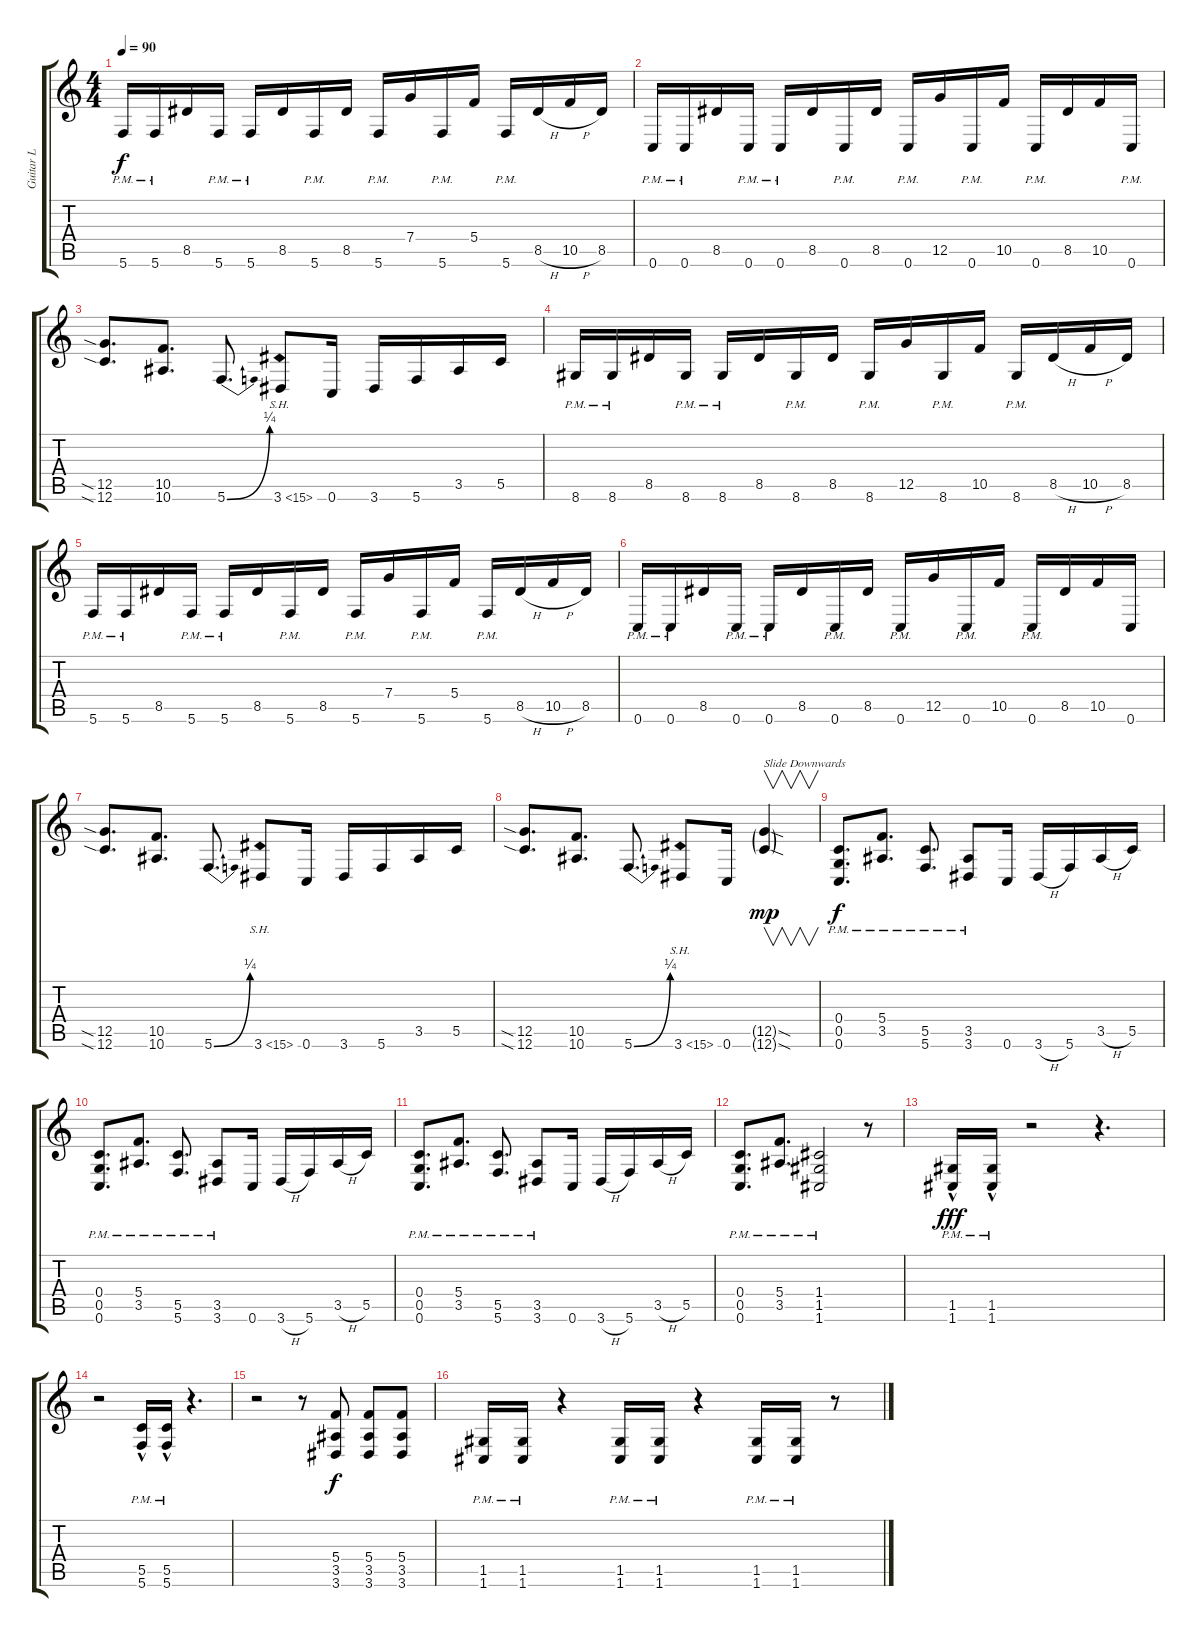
\track ("Guitar L" "Guitar L") {instrument electricguitarclean}
\staff {score tabs}
\tuning (D4 A3 F3 C3 G2 C2) {hide}
\ts (4 4)
\tempo 90
\clef g2
\ks c
5.6{pm}.16{dy f} 5.6{pm}.16 8.5.16 5.6{pm}.16 5.6{pm}.16 8.5.16 5.6{pm}.16 8.5.16 5.6{pm}.16 7.4.16 5.6{pm}.16 5.4.16 5.6{pm}.16 8.5{h}.16 10.5{h}.16 8.5.16 |
0.6{pm}.16 0.6{pm}.16 8.5.16 0.6{pm}.16 0.6{pm}.16 8.5.16 0.6{pm}.16 8.5.16 0.6{pm}.16 12.5.16 0.6{pm}.16 10.5.16 0.6{pm}.16 8.5.16 10.5.16 0.6{pm}.16 |
(12.5{sia} 12.6{sia}).8{d} (10.5 10.6).8{d} 5.6{be (bend 0 0 60 1)}.8{d} 3.6{sh 12}.8 0.6.16 3.6.16 5.6.16 3.5.16 5.5.16 |
8.6{pm}.16 8.6{pm}.16 8.5.16 8.6{pm}.16 8.6{pm}.16 8.5.16 8.6{pm}.16 8.5.16 8.6{pm}.16 12.5.16 8.6{pm}.16 10.5.16 8.6{pm}.16 8.5{h}.16 10.5{h}.16 8.5.16 |
5.6{pm}.16 5.6{pm}.16 8.5.16 5.6{pm}.16 5.6{pm}.16 8.5.16 5.6{pm}.16 8.5.16 5.6{pm}.16 7.4.16 5.6{pm}.16 5.4.16 5.6{pm}.16 8.5{h}.16 10.5{h}.16 8.5.16 |
0.6{pm}.16 0.6{pm}.16 8.5.16 0.6{pm}.16 0.6{pm}.16 8.5.16 0.6{pm}.16 8.5.16 0.6{pm}.16 12.5.16 0.6{pm}.16 10.5.16 0.6{pm}.16 8.5.16 10.5.16 0.6.16 |
(12.5{sia} 12.6{sia}).8{d} (10.5 10.6).8{d} 5.6{be (bend 0 0 60 1)}.8{d} 3.6{sh 12}.8 0.6.16 3.6.16 5.6.16 3.5.16 5.5.16 |
(12.5{sia} 12.6{sia}).8{d} (10.5 10.6).8{d} 5.6{be (bend 0 0 60 1)}.8{d} 3.6{sh 12}.8 0.6.16 (12.5{sod g} 12.6{sod g}).4{v txt "Slide Downwards" dy mp} |
(0.4{pm} 0.5 0.6).8{d dy f} (5.4{pm} 3.5).8{d} (5.5{pm} 5.6).8{d} (3.5{pm} 3.6).8 0.6.16 3.6{h}.16 5.6.16 3.5{h}.16 5.5.16 |
(0.4{pm} 0.5 0.6).8{d} (5.4{pm} 3.5).8{d} (5.5{pm} 5.6).8{d} (3.5{pm} 3.6).8 0.6.16 3.6{h}.16 5.6.16 3.5{h}.16 5.5.16 |
(0.4{pm} 0.5 0.6).8{d} (5.4{pm} 3.5).8{d} (5.5{pm} 5.6).8{d} (3.5{pm} 3.6).8 0.6.16 3.6{h}.16 5.6.16 3.5{h}.16 5.5.16 |
(0.4{pm} 0.5 0.6).8{d} (5.4{pm} 3.5).8{d} (1.4 1.5{pm} 1.6).2 r.8 |
(1.5{hac pm} 1.6{hac}).16{dy fff} (1.5{hac pm} 1.6{hac}).16 r.2 r.4{d} |
r.2 (5.5 5.6{hac pm}).16 (5.5 5.6{hac pm}).16 r.4{d} |
r.2 r.8 (5.4 3.5 3.6).8{dy f} (5.4 3.5 3.6).8 (5.4 3.5 3.6).8 |
(1.5 1.6{pm}).16 (1.5 1.6{pm}).16 r.4 (1.5 1.6{pm}).16 (1.5 1.6{pm}).16 r.4 (1.5 1.6{pm}).16 (1.5 1.6{pm}).16 r.8
